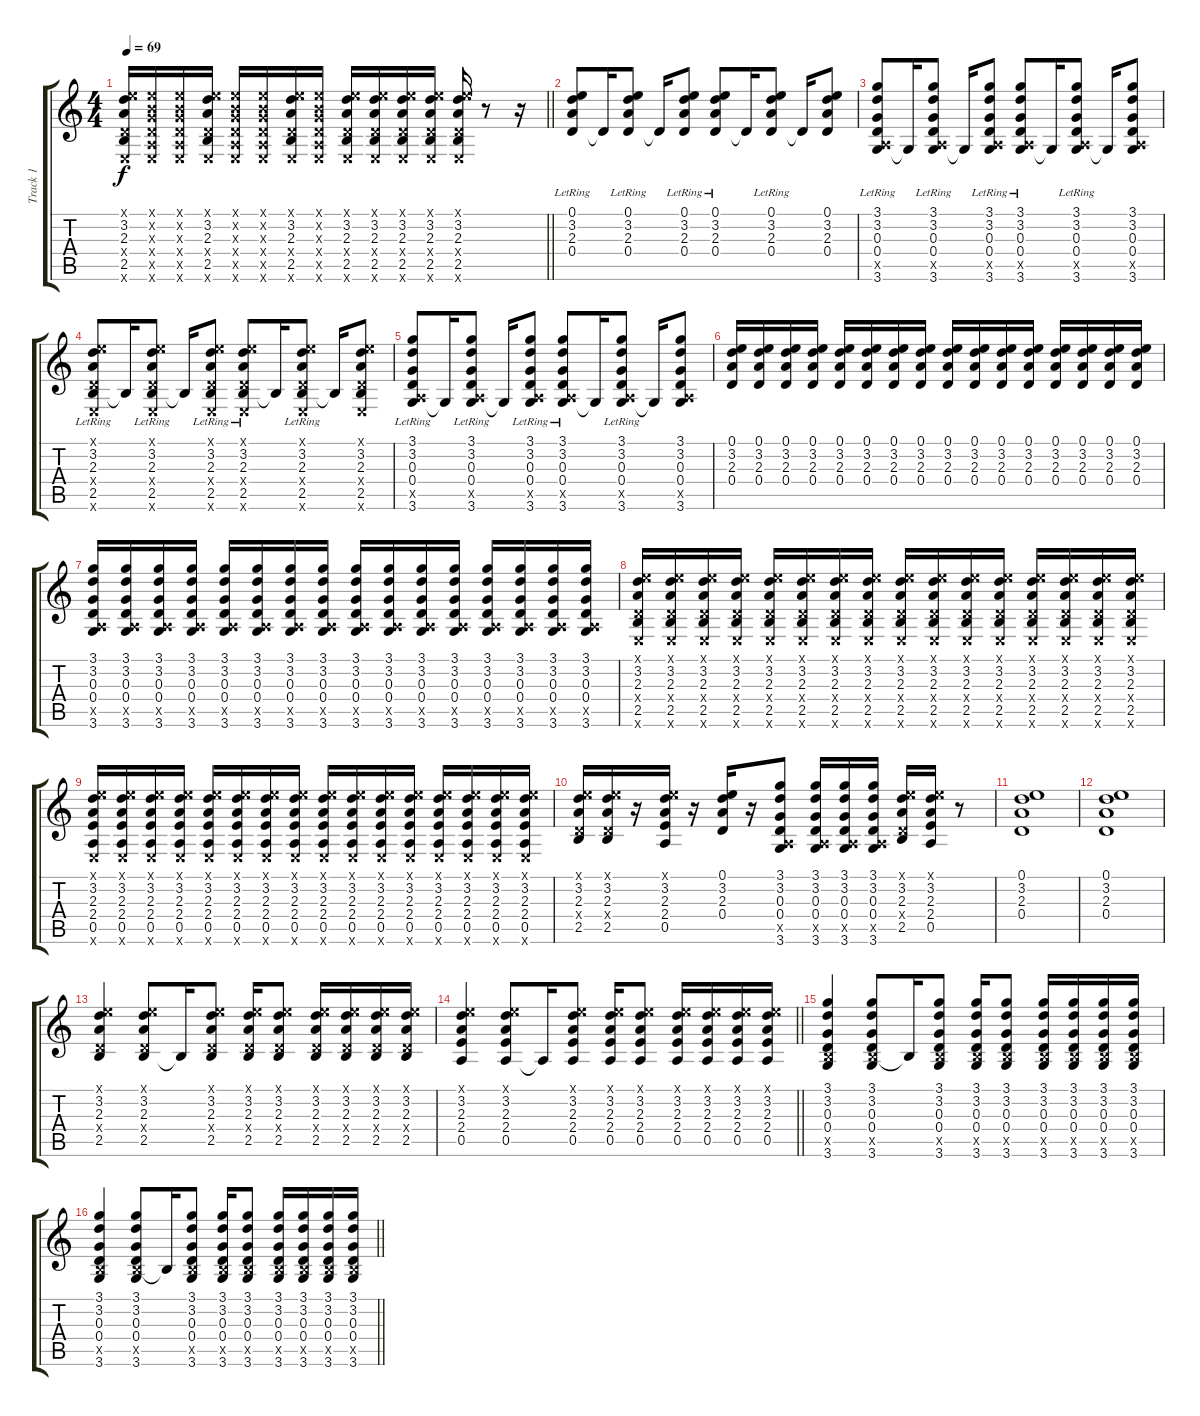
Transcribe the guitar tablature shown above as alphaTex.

\track ("Track 1" "Track 1") {instrument overdrivenguitar}
\staff {score tabs}
\tuning (E4 B3 G3 D3 A2 E2) {hide}
\ts (4 4)
\tempo 69
\clef g2
\barLineRight lightlight
\ks c
(0.1{x} 3.2 2.3 0.4{x} 2.5 0.6{x}).16{dy f} (0.1{x} 0.2{x} 0.3{x} 0.4{x} 0.5{x} 0.6{x}).16 (0.1{x} 0.2{x} 0.3{x} 0.4{x} 0.5{x} 0.6{x}).16 (0.1{x} 3.2 2.3 0.4{x} 2.5 0.6{x}).16 (0.1{x} 0.2{x} 0.3{x} 0.4{x} 0.5{x} 0.6{x}).16 (0.1{x} 0.2{x} 0.3{x} 0.4{x} 0.5{x} 0.6{x}).16 (0.1{x} 3.2 2.3 0.4{x} 2.5 0.6{x}).16 (0.1{x} 0.2{x} 0.3{x} 0.4{x} 0.5{x} 0.6{x}).16 (0.1{x} 3.2 2.3 0.4{x} 2.5 0.6{x}).16 (0.1{x} 3.2 2.3 0.4{x} 2.5 0.6{x}).16 (0.1{x} 3.2 2.3 0.4{x} 2.5 0.6{x}).16 (0.1{x} 3.2 2.3 0.4{x} 2.5 0.6{x}).16 (0.1{x} 3.2 2.3 0.4{x} 2.5 0.6{x}).16 r.8 r.16 |
(0.1{lr} 3.2{lr} 2.3{lr} 0.4{lr}).8 0.4{t}.16 (0.1{lr} 3.2{lr} 2.3{lr} 0.4{lr}).8 0.4{t}.16 (0.1{lr} 3.2{lr} 2.3{lr} 0.4{lr}).8 (0.1{lr} 3.2{lr} 2.3{lr} 0.4{lr}).8 0.4{t}.16 (0.1{lr} 3.2{lr} 2.3{lr} 0.4{lr}).8 0.4{t}.16 (0.1 3.2 2.3 0.4).8 |
(3.1{lr} 3.2{lr} 0.3{lr} 0.4{lr} 0.5{x} 3.6{lr}).8 3.6{t}.16 (3.1{lr} 3.2{lr} 0.3{lr} 0.4{lr} 0.5{x} 3.6{lr}).8 3.6{t}.16 (3.1{lr} 3.2{lr} 0.3{lr} 0.4{lr} 0.5{x} 3.6{lr}).8 (3.1{lr} 3.2{lr} 0.3{lr} 0.4{lr} 0.5{x} 3.6{lr}).8 3.6{t}.16 (3.1{lr} 3.2{lr} 0.3{lr} 0.4{lr} 0.5{x} 3.6{lr}).8 3.6{t}.16 (3.1 3.2 0.3 0.4 0.5{x} 3.6).8 |
(0.1{x} 3.2 2.3{lr} 0.4{x} 2.5{lr} 0.6{x}).8 2.5{t}.16 (0.1{x} 3.2 2.3{lr} 0.4{x} 2.5{lr} 0.6{x}).8 2.5{t}.16 (0.1{x} 3.2 2.3{lr} 0.4{x} 2.5{lr} 0.6{x}).8 (0.1{x} 3.2 2.3{lr} 0.4{x} 2.5{lr} 0.6{x}).8 2.5{t}.16 (0.1{x} 3.2 2.3{lr} 0.4{x} 2.5{lr} 0.6{x}).8 2.5{t}.16 (0.1{x} 3.2 2.3 0.4{x} 2.5 0.6{x}).8 |
(3.1{lr} 3.2{lr} 0.3{lr} 0.4{lr} 0.5{x} 3.6{lr}).8 3.6{t}.16 (3.1{lr} 3.2{lr} 0.3{lr} 0.4{lr} 0.5{x} 3.6{lr}).8 3.6{t}.16 (3.1{lr} 3.2{lr} 0.3{lr} 0.4{lr} 0.5{x} 3.6{lr}).8 (3.1{lr} 3.2{lr} 0.3{lr} 0.4{lr} 0.5{x} 3.6{lr}).8 3.6{t}.16 (3.1{lr} 3.2{lr} 0.3{lr} 0.4{lr} 0.5{x} 3.6{lr}).8 3.6{t}.16 (3.1 3.2 0.3 0.4 0.5{x} 3.6).8 |
(0.1 3.2 2.3 0.4).16 (0.1 3.2 2.3 0.4).16 (0.1 3.2 2.3 0.4).16 (0.1 3.2 2.3 0.4).16 (0.1 3.2 2.3 0.4).16 (0.1 3.2 2.3 0.4).16 (0.1 3.2 2.3 0.4).16 (0.1 3.2 2.3 0.4).16 (0.1 3.2 2.3 0.4).16 (0.1 3.2 2.3 0.4).16 (0.1 3.2 2.3 0.4).16 (0.1 3.2 2.3 0.4).16 (0.1 3.2 2.3 0.4).16 (0.1 3.2 2.3 0.4).16 (0.1 3.2 2.3 0.4).16 (0.1 3.2 2.3 0.4).16 |
(3.1 3.2 0.3 0.4 0.5{x} 3.6).16 (3.1 3.2 0.3 0.4 0.5{x} 3.6).16 (3.1 3.2 0.3 0.4 0.5{x} 3.6).16 (3.1 3.2 0.3 0.4 0.5{x} 3.6).16 (3.1 3.2 0.3 0.4 0.5{x} 3.6).16 (3.1 3.2 0.3 0.4 0.5{x} 3.6).16 (3.1 3.2 0.3 0.4 0.5{x} 3.6).16 (3.1 3.2 0.3 0.4 0.5{x} 3.6).16 (3.1 3.2 0.3 0.4 0.5{x} 3.6).16 (3.1 3.2 0.3 0.4 0.5{x} 3.6).16 (3.1 3.2 0.3 0.4 0.5{x} 3.6).16 (3.1 3.2 0.3 0.4 0.5{x} 3.6).16 (3.1 3.2 0.3 0.4 0.5{x} 3.6).16 (3.1 3.2 0.3 0.4 0.5{x} 3.6).16 (3.1 3.2 0.3 0.4 0.5{x} 3.6).16 (3.1 3.2 0.3 0.4 0.5{x} 3.6).16 |
(0.1{x} 3.2 2.3 0.4{x} 2.5 0.6{x}).16 (0.1{x} 3.2 2.3 0.4{x} 2.5 0.6{x}).16 (0.1{x} 3.2 2.3 0.4{x} 2.5 0.6{x}).16 (0.1{x} 3.2 2.3 0.4{x} 2.5 0.6{x}).16 (0.1{x} 3.2 2.3 0.4{x} 2.5 0.6{x}).16 (0.1{x} 3.2 2.3 0.4{x} 2.5 0.6{x}).16 (0.1{x} 3.2 2.3 0.4{x} 2.5 0.6{x}).16 (0.1{x} 3.2 2.3 0.4{x} 2.5 0.6{x}).16 (0.1{x} 3.2 2.3 0.4{x} 2.5 0.6{x}).16 (0.1{x} 3.2 2.3 0.4{x} 2.5 0.6{x}).16 (0.1{x} 3.2 2.3 0.4{x} 2.5 0.6{x}).16 (0.1{x} 3.2 2.3 0.4{x} 2.5 0.6{x}).16 (0.1{x} 3.2 2.3 0.4{x} 2.5 0.6{x}).16 (0.1{x} 3.2 2.3 0.4{x} 2.5 0.6{x}).16 (0.1{x} 3.2 2.3 0.4{x} 2.5 0.6{x}).16 (0.1{x} 3.2 2.3 0.4{x} 2.5 0.6{x}).16 |
(0.1{x} 3.2 2.3 2.4 0.5 0.6{x}).16 (0.1{x} 3.2 2.3 2.4 0.5 0.6{x}).16 (0.1{x} 3.2 2.3 2.4 0.5 0.6{x}).16 (0.1{x} 3.2 2.3 2.4 0.5 0.6{x}).16 (0.1{x} 3.2 2.3 2.4 0.5 0.6{x}).16 (0.1{x} 3.2 2.3 2.4 0.5 0.6{x}).16 (0.1{x} 3.2 2.3 2.4 0.5 0.6{x}).16 (0.1{x} 3.2 2.3 2.4 0.5 0.6{x}).16 (0.1{x} 3.2 2.3 2.4 0.5 0.6{x}).16 (0.1{x} 3.2 2.3 2.4 0.5 0.6{x}).16 (0.1{x} 3.2 2.3 2.4 0.5 0.6{x}).16 (0.1{x} 3.2 2.3 2.4 0.5 0.6{x}).16 (0.1{x} 3.2 2.3 2.4 0.5 0.6{x}).16 (0.1{x} 3.2 2.3 2.4 0.5 0.6{x}).16 (0.1{x} 3.2 2.3 2.4 0.5 0.6{x}).16 (0.1{x} 3.2 2.3 2.4 0.5 0.6{x}).16 |
(0.1{x} 3.2 2.3 0.4{x} 2.5).16 (0.1{x} 3.2 2.3 0.4{x} 2.5).16 r.16 (0.1{x} 3.2 2.3 2.4 0.5).16 r.16 (0.1 3.2 2.3 0.4).16 r.16 (3.1 3.2 0.3 0.4 0.5{x} 3.6).8 (3.1 3.2 0.3 0.4 0.5{x} 3.6).16 (3.1 3.2 0.3 0.4 0.5{x} 3.6).16 (3.1 3.2 0.3 0.4 0.5{x} 3.6).16 (0.1{x} 3.2 2.3 0.4{x} 2.5).16 (0.1{x} 3.2 2.3 2.4 0.5).16 r.8 |
(0.1 3.2 2.3 0.4).1 |
(0.1 3.2 2.3 0.4).1 |
(0.1{x} 3.2 2.3 0.4{x} 2.5).4 (0.1{x} 3.2 2.3 0.4{x} 2.5).8 2.5{t}.16 (0.1{x} 3.2 2.3 0.4{x} 2.5).8 (0.1{x} 3.2 2.3 0.4{x} 2.5).16 (0.1{x} 3.2 2.3 0.4{x} 2.5).8 (0.1{x} 3.2 2.3 0.4{x} 2.5).16 (0.1{x} 3.2 2.3 0.4{x} 2.5).16 (0.1{x} 3.2 2.3 0.4{x} 2.5).16 (0.1{x} 3.2 2.3 0.4{x} 2.5).16 |
\barLineRight lightlight
(0.1{x} 3.2 2.3 2.4 0.5).4 (0.1{x} 3.2 2.3 2.4 0.5).8 0.5{t}.16 (0.1{x} 3.2 2.3 2.4 0.5).8 (0.1{x} 3.2 2.3 2.4 0.5).16 (0.1{x} 3.2 2.3 2.4 0.5).8 (0.1{x} 3.2 2.3 2.4 0.5).16 (0.1{x} 3.2 2.3 2.4 0.5).16 (0.1{x} 3.2 2.3 2.4 0.5).16 (0.1{x} 3.2 2.3 2.4 0.5).16 |
(3.1 3.2 0.3 0.4 2.5{x} 3.6).4 (3.1 3.2 0.3 0.4 2.5{x} 3.6).8 2.5{t}.16 (3.1 3.2 0.3 0.4 2.5{x} 3.6).8 (3.1 3.2 0.3 0.4 2.5{x} 3.6).16 (3.1 3.2 0.3 0.4 2.5{x} 3.6).8 (3.1 3.2 0.3 0.4 2.5{x} 3.6).16 (3.1 3.2 0.3 0.4 2.5{x} 3.6).16 (3.1 3.2 0.3 0.4 2.5{x} 3.6).16 (3.1 3.2 0.3 0.4 2.5{x} 3.6).16 |
\barLineRight lightlight
(3.1 3.2 0.3 0.4 2.5{x} 3.6).4 (3.1 3.2 0.3 0.4 2.5{x} 3.6).8 2.5{t}.16 (3.1 3.2 0.3 0.4 2.5{x} 3.6).8 (3.1 3.2 0.3 0.4 2.5{x} 3.6).16 (3.1 3.2 0.3 0.4 2.5{x} 3.6).8 (3.1 3.2 0.3 0.4 2.5{x} 3.6).16 (3.1 3.2 0.3 0.4 2.5{x} 3.6).16 (3.1 3.2 0.3 0.4 2.5{x} 3.6).16 (3.1 3.2 0.3 0.4 2.5{x} 3.6).16
